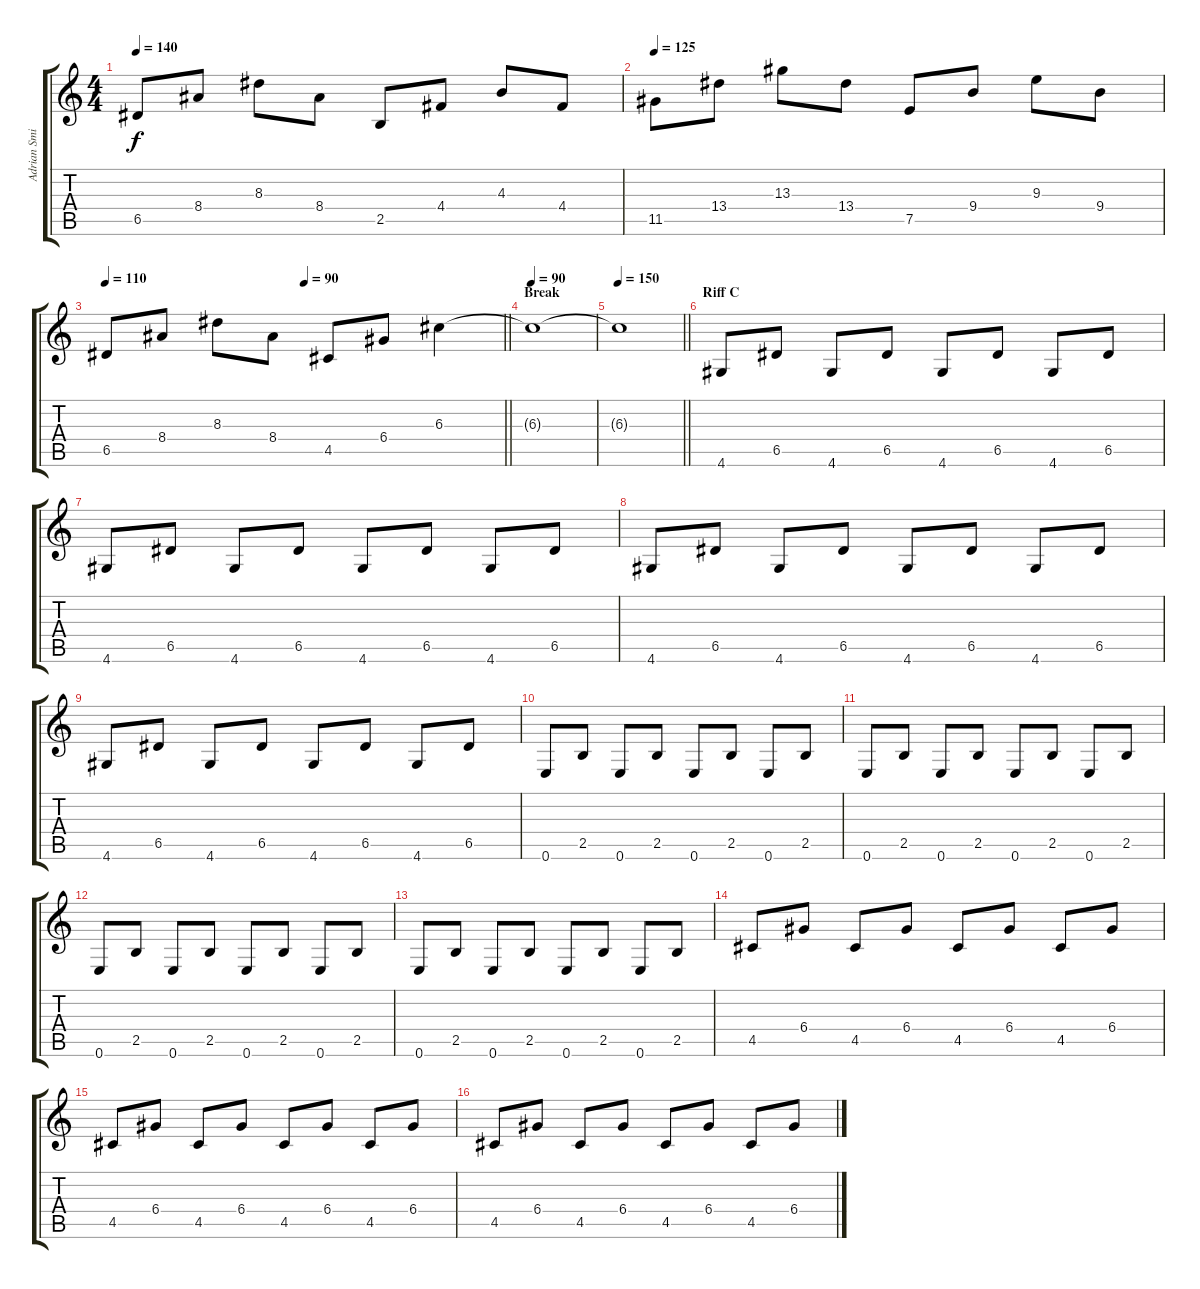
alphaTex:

\track ("Adrian Smith" "Adrian Smi") {instrument distortionguitar}
\staff {score tabs}
\tuning (E4 B3 G3 D3 A2 E2) {hide}
\ts (4 4)
\tempo 140
\clef g2
\ks c
6.5.8{dy f} 8.4.8 8.3.8 8.4.8 2.5.8 4.4.8 4.3.8 4.4.8 |
\tempo 125
11.5.8 13.4.8 13.3.8 13.4.8 7.5.8 9.4.8 9.3.8 9.4.8 |
\tempo 110
\tempo (90 0.5)
\barLineRight lightlight
6.5.8 8.4.8 8.3.8 8.4.8 4.5.8 6.4.8 6.3.4 |
\section ("" "Break")
\tempo 90
6.3{t}.1{volume 5} |
\tempo 150
\barLineRight lightlight
6.3{t}.1 |
\section ("" "Riff C")
4.6.8{volume 8 instrument acousticguitarsteel} 6.5.8 4.6.8 6.5.8 4.6.8 6.5.8 4.6.8 6.5.8 |
4.6.8 6.5.8 4.6.8 6.5.8 4.6.8 6.5.8 4.6.8 6.5.8 |
4.6.8 6.5.8 4.6.8 6.5.8 4.6.8 6.5.8 4.6.8 6.5.8 |
4.6.8 6.5.8 4.6.8 6.5.8 4.6.8 6.5.8 4.6.8 6.5.8 |
0.6.8 2.5.8 0.6.8 2.5.8 0.6.8 2.5.8 0.6.8 2.5.8 |
0.6.8 2.5.8 0.6.8 2.5.8 0.6.8 2.5.8 0.6.8 2.5.8 |
0.6.8 2.5.8 0.6.8 2.5.8 0.6.8 2.5.8 0.6.8 2.5.8 |
0.6.8 2.5.8 0.6.8 2.5.8 0.6.8 2.5.8 0.6.8 2.5.8 |
4.5.8 6.4.8 4.5.8 6.4.8 4.5.8 6.4.8 4.5.8 6.4.8 |
4.5.8 6.4.8 4.5.8 6.4.8 4.5.8 6.4.8 4.5.8 6.4.8 |
4.5.8 6.4.8 4.5.8 6.4.8 4.5.8 6.4.8 4.5.8 6.4.8
